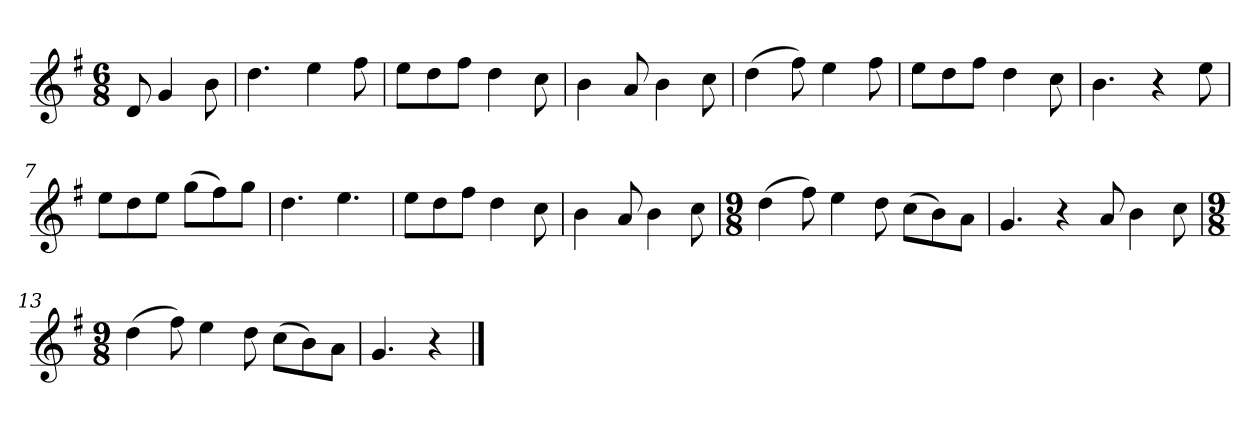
**kern
*part1
*staff1
*k[f#]
*M6/8
*MM120
=
8d
4g
8b
=1
4.dd
4ee
8ff#
=2
8eeL
8dd
8ff#J
4dd
8cc
=3
4b
8a
4b
8cc
=4
(4dd
8ff#)
4ee
8ff#
=5
8eeL
8dd
8ff#J
4dd
8cc
=6
4.b
4r
8ee
=7
8eeL
8dd
8eeJ
(8ggL
8ff#)
8ggJ
=8
4.dd
4.ee
=9
8eeL
8dd
8ff#J
4dd
8cc
=10
4b
8a
4b
8cc
=11
*M9/8
(4dd
8ff#)
4ee
8dd
(8ccL
8b)
8aJ
=12
4.g
4r
8a
4b
8cc
=13
*M9/8
(4dd
8ff#)
4ee
8dd
(8ccL
8b)
8aJ
=14
4.g
4r
==
*-
